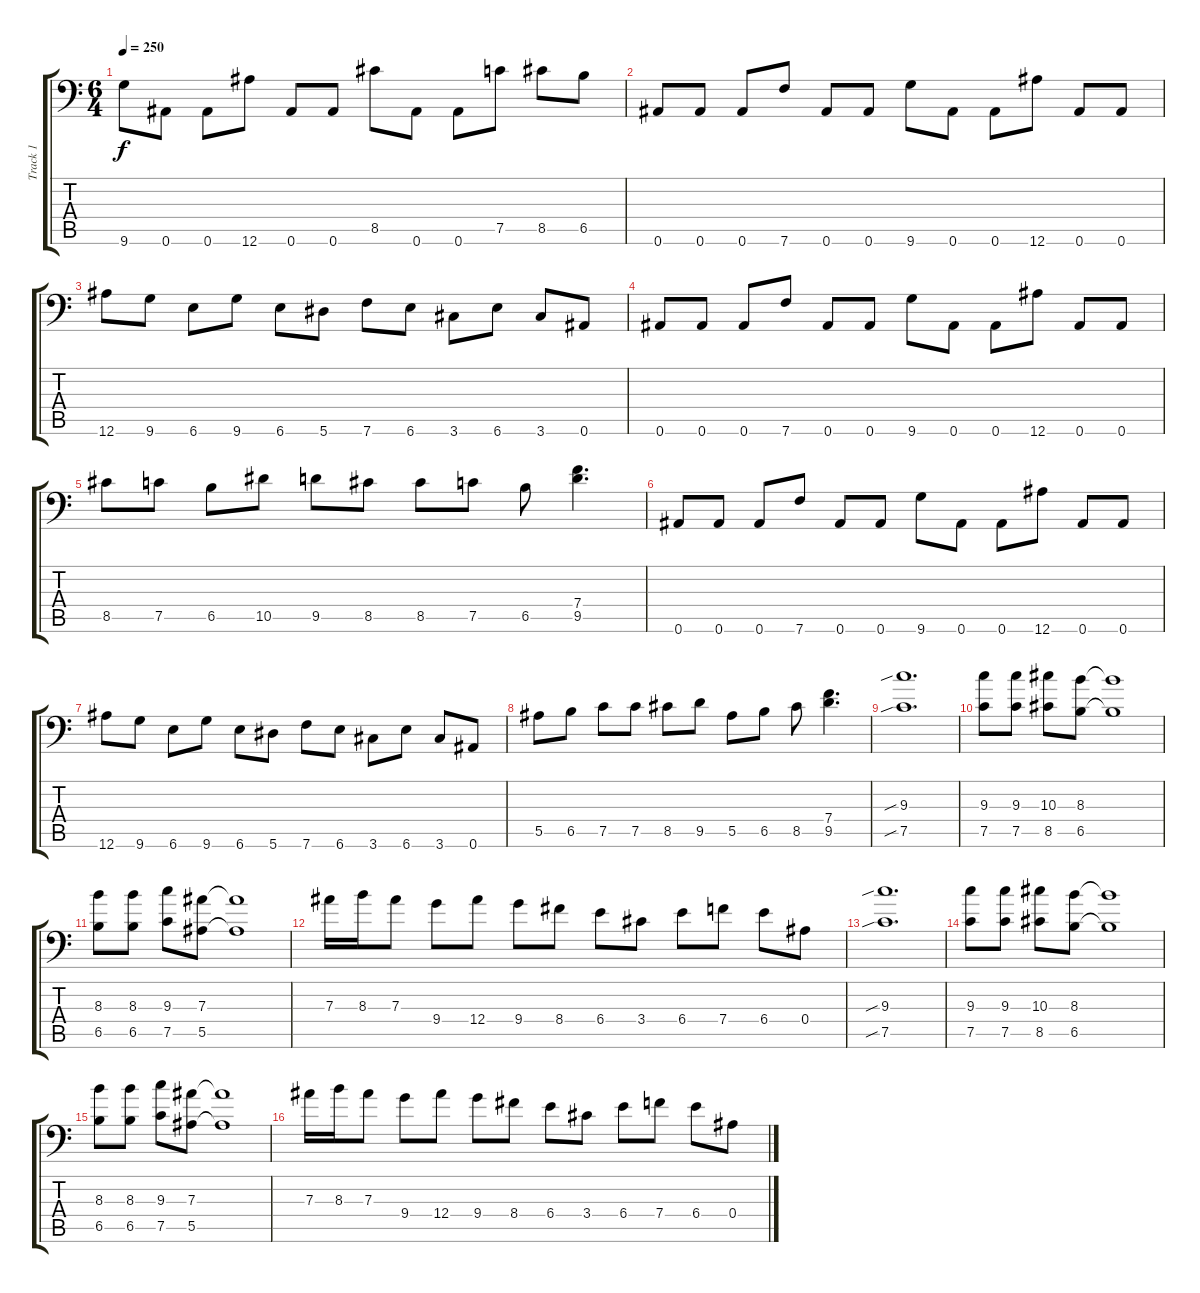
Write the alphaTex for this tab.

\track ("Track 1" "Track 1") {instrument distortionguitar}
\staff {score tabs}
\tuning (C4 G3 Eb3 Bb2 F2 Bb1) {hide}
\ts (6 4)
\tempo 250
\clef f4
\ks c
9.6.8{dy f} 0.6.8 0.6.8 12.6.8 0.6.8 0.6.8 8.5.8 0.6.8 0.6.8 7.5.8 8.5.8 6.5.8 |
0.6.8 0.6.8 0.6.8 7.6.8 0.6.8 0.6.8 9.6.8 0.6.8 0.6.8 12.6.8 0.6.8 0.6.8 |
12.6.8 9.6.8 6.6.8 9.6.8 6.6.8 5.6.8 7.6.8 6.6.8 3.6.8 6.6.8 3.6.8 0.6.8 |
0.6.8 0.6.8 0.6.8 7.6.8 0.6.8 0.6.8 9.6.8 0.6.8 0.6.8 12.6.8 0.6.8 0.6.8 |
8.5.8 7.5.8 6.5.8 10.5.8 9.5.8 8.5.8 8.5.8 7.5.8 6.5.8 (7.4 9.5).4{d} |
0.6.8 0.6.8 0.6.8 7.6.8 0.6.8 0.6.8 9.6.8 0.6.8 0.6.8 12.6.8 0.6.8 0.6.8 |
12.6.8 9.6.8 6.6.8 9.6.8 6.6.8 5.6.8 7.6.8 6.6.8 3.6.8 6.6.8 3.6.8 0.6.8 |
5.5.8 6.5.8 7.5.8 7.5.8 8.5.8 9.5.8 5.5.8 6.5.8 8.5.8 (7.4 9.5).4{d} |
(9.3{sib} 7.5{sib}).1{d} |
(9.3 7.5).8 (9.3 7.5).8 (10.3 8.5).8 (8.3 6.5).8 (8.3{t} 6.5{t}).1 |
(8.3 6.5).8 (8.3 6.5).8 (9.3 7.5).8 (7.3 5.5).8 (7.3{t} 5.5{t}).1 |
7.3.16 8.3.16 7.3.8 9.4.8 12.4.8 9.4.8 8.4.8 6.4.8 3.4.8 6.4.8 7.4.8 6.4.8 0.4.8 |
(9.3{sib} 7.5{sib}).1{d} |
(9.3 7.5).8 (9.3 7.5).8 (10.3 8.5).8 (8.3 6.5).8 (8.3{t} 6.5{t}).1 |
(8.3 6.5).8 (8.3 6.5).8 (9.3 7.5).8 (7.3 5.5).8 (7.3{t} 5.5{t}).1 |
7.3.16 8.3.16 7.3.8 9.4.8 12.4.8 9.4.8 8.4.8 6.4.8 3.4.8 6.4.8 7.4.8 6.4.8 0.4.8
